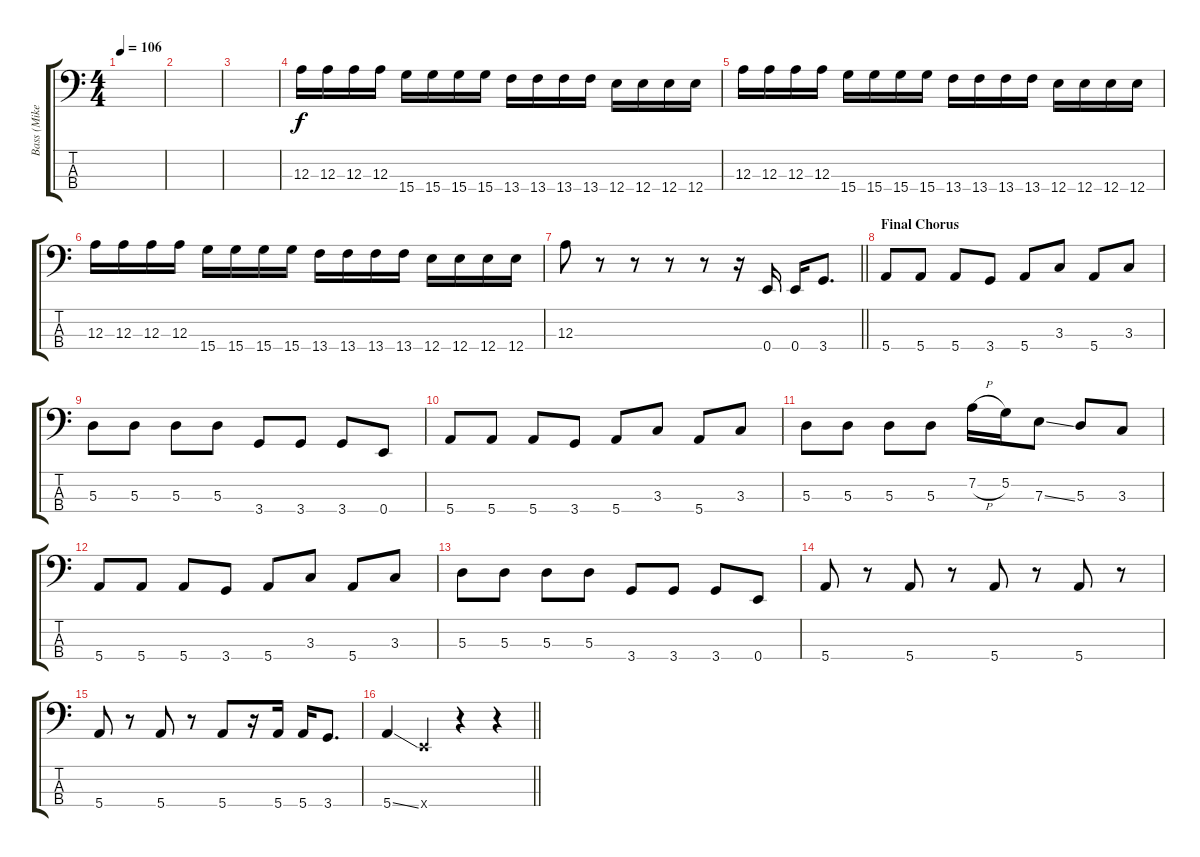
\track ("Bass (Mike Dirnt)" "Bass (Mike") {instrument electricbasspick}
\staff {score tabs}
\tuning (G2 D2 A1 E1) {hide}
\ts (4 4)
\tempo 106
\clef f4
\ks c
|
|
|
12.3.16 12.3.16 12.3.16 12.3.16 15.4.16 15.4.16 15.4.16 15.4.16 13.4.16 13.4.16 13.4.16 13.4.16 12.4.16 12.4.16 12.4.16 12.4.16 |
12.3.16 12.3.16 12.3.16 12.3.16 15.4.16 15.4.16 15.4.16 15.4.16 13.4.16 13.4.16 13.4.16 13.4.16 12.4.16 12.4.16 12.4.16 12.4.16 |
12.3.16 12.3.16 12.3.16 12.3.16 15.4.16 15.4.16 15.4.16 15.4.16 13.4.16 13.4.16 13.4.16 13.4.16 12.4.16 12.4.16 12.4.16 12.4.16 |
\barLineRight lightlight
12.3.8 r.8 r.8 r.8 r.8 r.16 0.4.16 0.4.16 3.4.8{d} |
\section ("" "Final Chorus")
5.4.8 5.4.8 5.4.8 3.4.8 5.4.8 3.3.8 5.4.8 3.3.8 |
5.3.8 5.3.8 5.3.8 5.3.8 3.4.8 3.4.8 3.4.8 0.4.8 |
5.4.8 5.4.8 5.4.8 3.4.8 5.4.8 3.3.8 5.4.8 3.3.8 |
5.3.8 5.3.8 5.3.8 5.3.8 7.2{h}.16 5.2.16 7.3{ss}.8 5.3.8 3.3.8 |
5.4.8 5.4.8 5.4.8 3.4.8 5.4.8 3.3.8 5.4.8 3.3.8 |
5.3.8 5.3.8 5.3.8 5.3.8 3.4.8 3.4.8 3.4.8 0.4.8 |
5.4.8 r.8 5.4.8 r.8 5.4.8 r.8 5.4.8 r.8 |
5.4.8 r.8 5.4.8 r.8 5.4.8 r.16 5.4.16 5.4.16 3.4.8{d} |
\barLineRight lightlight
5.4{ss}.4 0.4{x}.4 r.4 r.4
